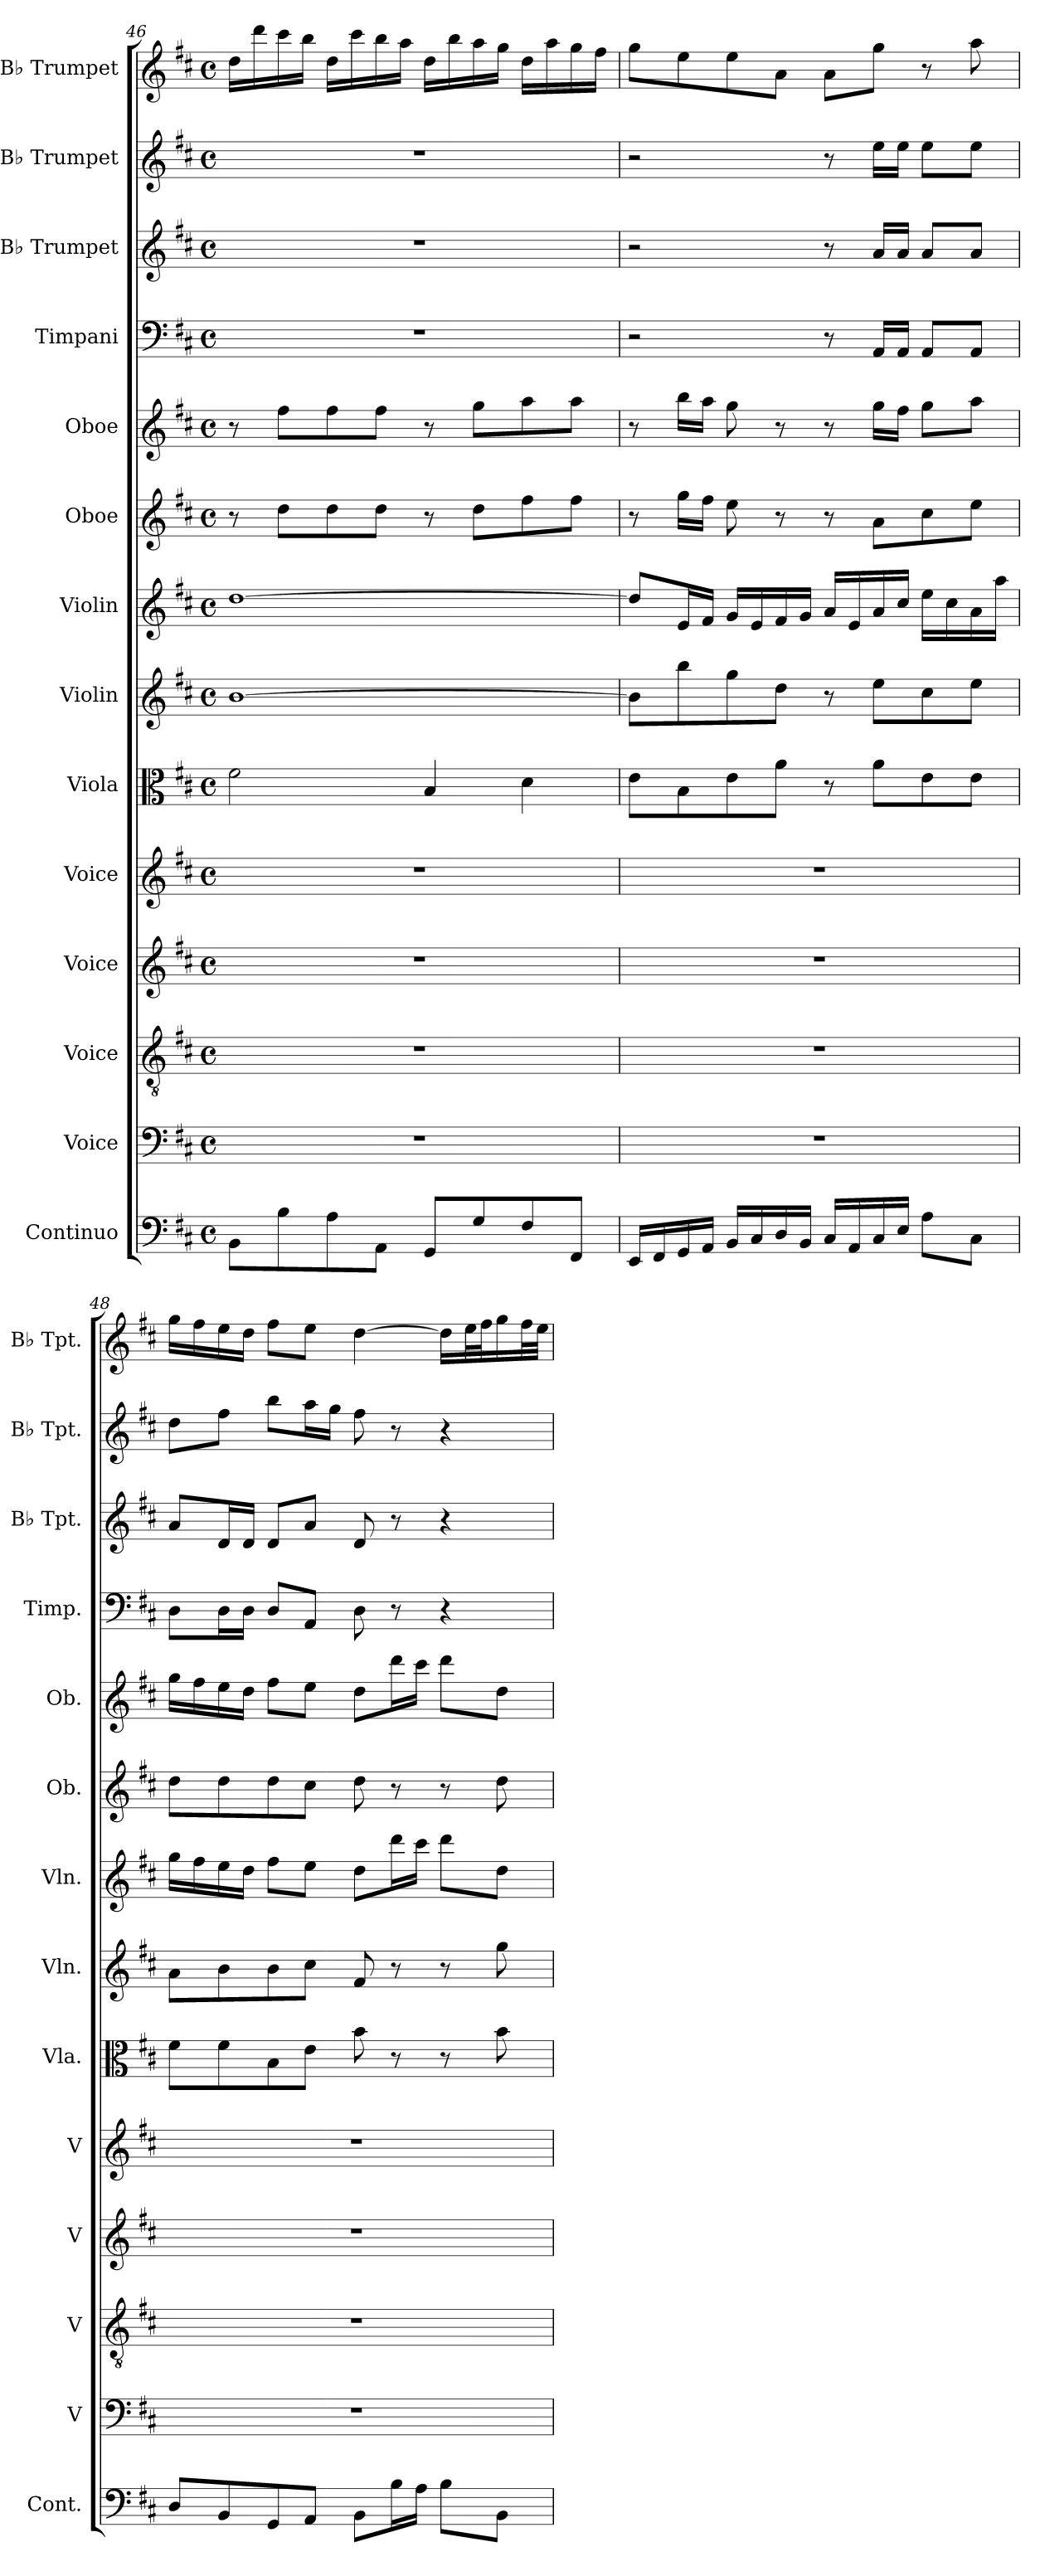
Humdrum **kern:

**kern	**kern	**kern	**kern	**kern	**kern	**kern	**kern	**kern	**kern	**kern	**kern	**kern	**kern
*part14	*part13	*part12	*part11	*part10	*part9	*part8	*part7	*part6	*part5	*part4	*part3	*part2	*part1
*staff14	*staff13	*staff12	*staff11	*staff10	*staff9	*staff8	*staff7	*staff6	*staff5	*staff4	*staff3	*staff2	*staff1
*I"Continuo	*I"Voice	*I"Voice	*I"Voice	*I"Voice	*I"Viola	*I"Violin	*I"Violin	*I"Oboe	*I"Oboe	*I"Timpani	*I"B♭ Trumpet	*I"B♭ Trumpet	*I"B♭ Trumpet
*I'Cont.	*I'V	*I'V	*I'V	*I'V	*I'Vla.	*I'Vln.	*I'Vln.	*I'Ob.	*I'Ob.	*I'Timp.	*I'B♭ Tpt.	*I'B♭ Tpt.	*I'B♭ Tpt.
*clefF4	*clefF4	*clefGv2	*clefG2	*clefG2	*clefC3	*clefG2	*clefG2	*clefG2	*clefG2	*clefF4	*clefG2	*clefG2	*clefG2
*	*	*	*	*	*	*	*	*	*	*	*ITrd1c2	*ITrd1c2	*ITrd1c2
*k[f#c#]	*k[f#c#]	*k[f#c#]	*k[f#c#]	*k[f#c#]	*k[f#c#]	*k[f#c#]	*k[f#c#]	*k[f#c#]	*k[f#c#]	*k[f#c#]	*k[]	*k[]	*k[]
*M4/4	*M4/4	*M4/4	*M4/4	*M4/4	*M4/4	*M4/4	*M4/4	*M4/4	*M4/4	*M4/4	*M4/4	*M4/4	*M4/4
*met(c)	*met(c)	*met(c)	*met(c)	*met(c)	*met(c)	*met(c)	*met(c)	*met(c)	*met(c)	*met(c)	*met(c)	*met(c)	*met(c)
=46	=46	=46	=46	=46	=46	=46	=46	=46	=46	=46	=46	=46	=46
8BBL	1r	1r	1r	1r	2f#	[1b	[1dd	8r	8r	1r	1r	1r	16ccLL
.	.	.	.	.	.	.	.	.	.	.	.	.	16ccc
8B	.	.	.	.	.	.	.	8ddL	8ff#L	.	.	.	16bb
.	.	.	.	.	.	.	.	.	.	.	.	.	16aaJJ
8A	.	.	.	.	.	.	.	8dd	8ff#	.	.	.	16ccLL
.	.	.	.	.	.	.	.	.	.	.	.	.	16bb
8AAJ	.	.	.	.	.	.	.	8ddJ	8ff#J	.	.	.	16aa
.	.	.	.	.	.	.	.	.	.	.	.	.	16ggJJ
8GGL	.	.	.	.	4B	.	.	8r	8r	.	.	.	16ccLL
.	.	.	.	.	.	.	.	.	.	.	.	.	16aa
8G	.	.	.	.	.	.	.	8ddL	8ggL	.	.	.	16gg
.	.	.	.	.	.	.	.	.	.	.	.	.	16ffJJ
8F#	.	.	.	.	4d	.	.	8ff#	8aa	.	.	.	16ccLL
.	.	.	.	.	.	.	.	.	.	.	.	.	16gg
8FF#J	.	.	.	.	.	.	.	8ff#J	8aaJ	.	.	.	16ff
.	.	.	.	.	.	.	.	.	.	.	.	.	16eeJJ
=47	=47	=47	=47	=47	=47	=47	=47	=47	=47	=47	=47	=47	=47
16EELL	1r	1r	1r	1r	8eL	8bL]	8ddL]	8r	8r	2r	2r	2r	8ffL
16FF#	.	.	.	.	.	.	.	.	.	.	.	.	.
16GG	.	.	.	.	8B	8bb	16eL	16ggLL	16bbLL	.	.	.	8dd
16AAJJ	.	.	.	.	.	.	16f#JJ	16ff#JJ	16aaJJ	.	.	.	.
16BBLL	.	.	.	.	8e	8gg	16gLL	8ee	8gg	.	.	.	8dd
16C#	.	.	.	.	.	.	16e	.	.	.	.	.	.
16D	.	.	.	.	8aJ	8ddJ	16f#	8r	8r	.	.	.	8gJ
16BBJJ	.	.	.	.	.	.	16gJJ	.	.	.	.	.	.
16C#LL	.	.	.	.	8r	8r	16aLL	8r	8r	8r	8r	8r	8gL
16AA	.	.	.	.	.	.	16e	.	.	.	.	.	.
16C#	.	.	.	.	8aL	8eeL	16a	8aL	16ggLL	16AALL	16gLL	16ddLL	8ffJ
16EJJ	.	.	.	.	.	.	16cc#JJ	.	16ff#JJ	16AAJJ	16gJJ	16ddJJ	.
8AL	.	.	.	.	8e	8cc#	16eeLL	8cc#	8ggL	8AAL	8gL	8ddL	8r
.	.	.	.	.	.	.	16cc#	.	.	.	.	.	.
8C#J	.	.	.	.	8eJ	8eeJ	16a	8eeJ	8aaJ	8AAJ	8gJ	8ddJ	8gg
.	.	.	.	.	.	.	16aaJJ	.	.	.	.	.	.
=48	=48	=48	=48	=48	=48	=48	=48	=48	=48	=48	=48	=48	=48
8DL	1r	1r	1r	1r	8f#L	8aL	16ggLL	8ddL	16ggLL	8DL	8gL	8ccL	16ffLL
.	.	.	.	.	.	.	16ff#	.	16ff#	.	.	.	16ee
8BB	.	.	.	.	8f#	8b	16ee	8dd	16ee	16DL	16cL	8eeJ	16dd
.	.	.	.	.	.	.	16ddJJ	.	16ddJJ	16DJJ	16cJJ	.	16ccJJ
8GG	.	.	.	.	8B	8b	8ff#L	8dd	8ff#L	8DL	8cL	8aaL	8eeL
8AAJ	.	.	.	.	8eJ	8cc#J	8eeJ	8cc#J	8eeJ	8AAJ	8gJ	16ggL	8ddJ
.	.	.	.	.	.	.	.	.	.	.	.	16ffJJ	.
8BBL	.	.	.	.	8b	8f#	8ddL	8dd	8ddL	8D	8c	8ee	[4cc
16BL	.	.	.	.	8r	8r	16dddL	8r	16dddL	8r	8r	8r	.
16AJJ	.	.	.	.	.	.	16ccc#JJ	.	16ccc#JJ	.	.	.	.
8BL	.	.	.	.	8r	8r	8dddL	8r	8dddL	4r	4r	4r	16ccLL]
.	.	.	.	.	.	.	.	.	.	.	.	.	32ddL
.	.	.	.	.	.	.	.	.	.	.	.	.	32eeJ
8BBJ	.	.	.	.	8b	8gg	8ddJ	8dd	8ddJ	.	.	.	16ff
.	.	.	.	.	.	.	.	.	.	.	.	.	32eeL
.	.	.	.	.	.	.	.	.	.	.	.	.	32ddJJJ
=	=	=	=	=	=	=	=	=	=	=	=	=	=
*-	*-	*-	*-	*-	*-	*-	*-	*-	*-	*-	*-	*-	*-
